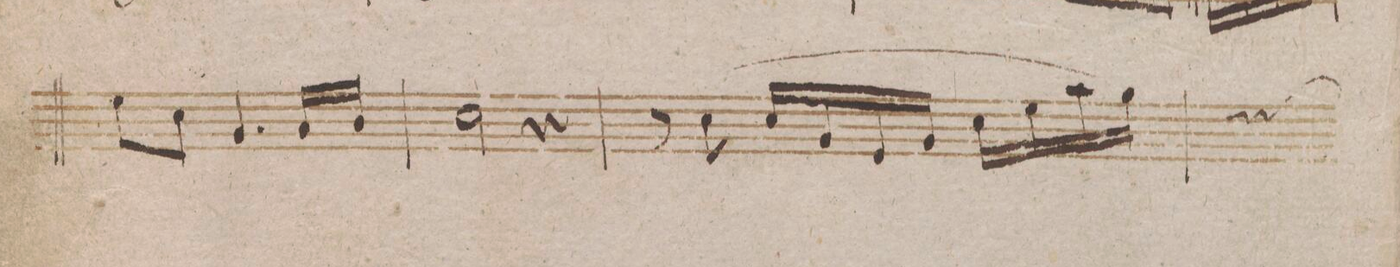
**kern	**dynam
*I"Clarinetto 1mo in B.	*
*clefG2	*
*k[b-e-]	*
*met(c)	*
*M3/4	*
8dd\L	.
8b-\J	.
4.f/	.
16g/LL	.
16a/JJ	.
=78	=78
2b-\	.
4r	.
=79	=79
8r	.
(>8b-\	.
16b-/LL	.
16f/	.
16d/	.
16f/JJ	.
16b-\LL	.
16dd\	.
16gg\	.
16ff\JJ)	.
*custos:dd	*
=80	=80
*-	*-
